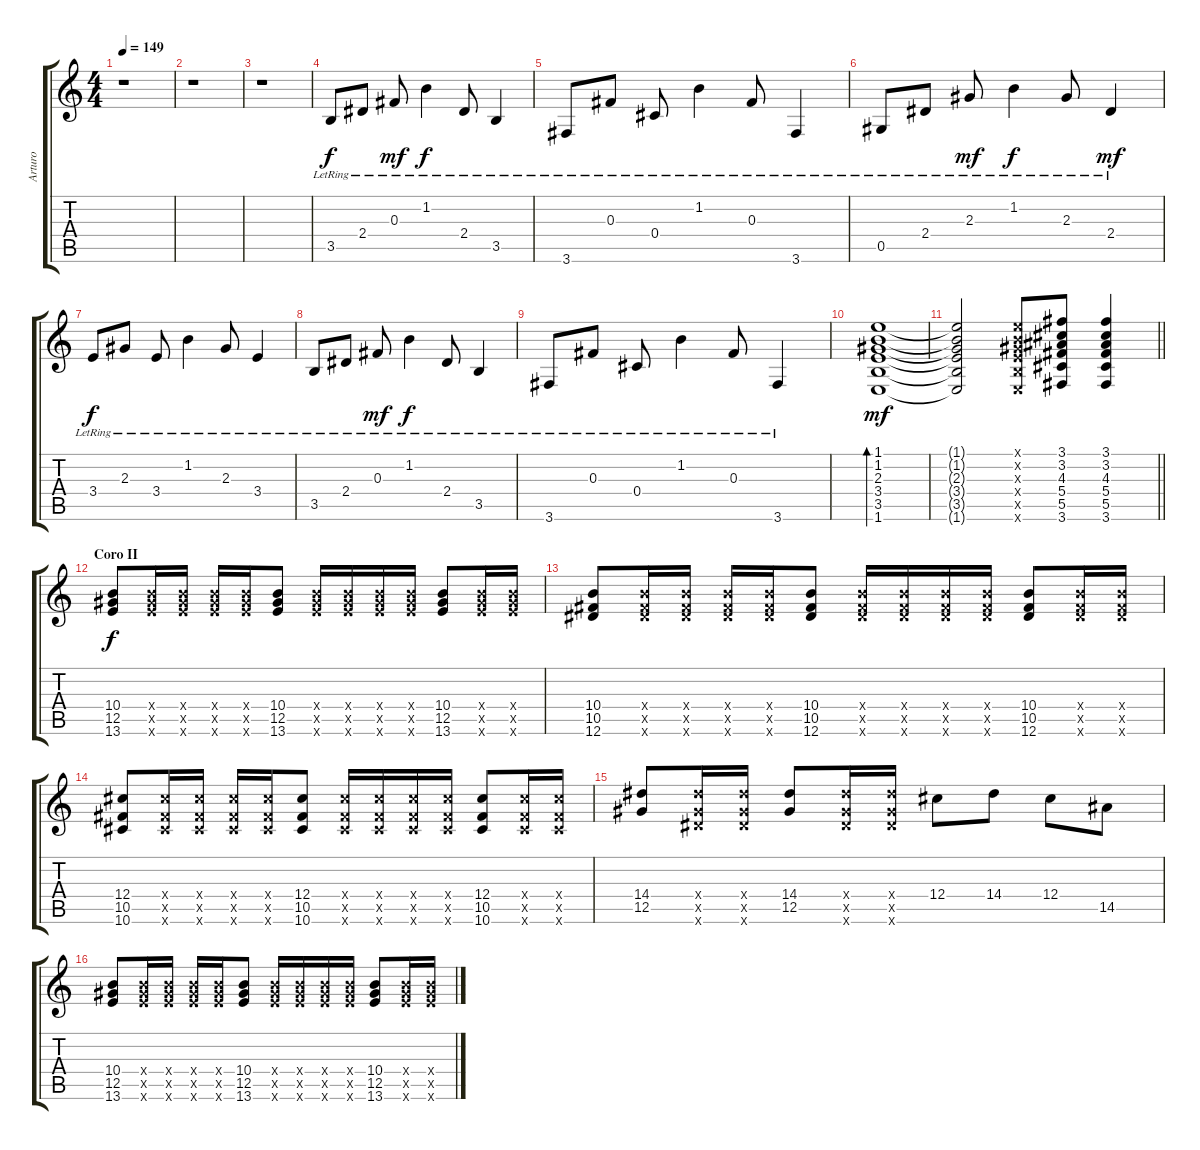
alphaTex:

\track ("Arturo" "Arturo") {instrument distortionguitar}
\staff {score tabs}
\tuning (Eb4 Bb3 Gb3 Db3 Ab2 Eb2) {hide}
\ts (4 4)
\tempo 149
\clef g2
\ks c
r.1{dy f} |
r.1 |
r.1 |
3.5{lr}.8{instrument electricguitarjazz} 2.4{lr}.8 0.3{lr}.8{dy mf} 1.2{lr}.4{dy f} 2.4{lr}.8 3.5{lr}.4 |
3.6{lr}.8 0.3{lr}.8 0.4{lr}.8 1.2{lr}.4 0.3{lr}.8 3.6{lr}.4 |
0.5{lr}.8 2.4{lr}.8 2.3{lr}.8{dy mf} 1.2{lr}.4{dy f} 2.3{lr}.8 2.4{lr}.4{dy mf} |
3.4{lr}.8{dy f} 2.3{lr}.8 3.4{lr}.8 1.2{lr}.4 2.3{lr}.8 3.4{lr}.4 |
3.5{lr}.8 2.4{lr}.8 0.3{lr}.8{dy mf} 1.2{lr}.4{dy f} 2.4{lr}.8 3.5{lr}.4 |
3.6{lr}.8 0.3{lr}.8 0.4{lr}.8 1.2{lr}.4 0.3{lr}.8 3.6{lr}.4 |
(1.1 1.2 2.3 3.4 3.5 1.6).1{bd 30 dy mf instrument distortionguitar} |
\barLineRight lightlight
(1.1{t} 1.2{t} 2.3{t} 3.4{t} 3.5{t} 1.6{t}).2 (1.1{x} 1.2{x} 2.3{x} 3.4{x} 3.5{x} 1.6{x}).8 (3.1 3.2 4.3 5.4 5.5 3.6).8 (3.1 3.2 4.3 5.4 5.5 3.6).4 |
\section ("" "Coro II")
(10.4 12.5 13.6).8{dy f} (10.4{x} 12.5{x} 13.6{x}).16 (10.4{x} 12.5{x} 13.6{x}).16 (10.4{x} 12.5{x} 13.6{x}).16 (10.4{x} 12.5{x} 13.6{x}).16 (10.4 12.5 13.6).8 (10.4{x} 12.5{x} 13.6{x}).16 (10.4{x} 12.5{x} 13.6{x}).16 (10.4{x} 12.5{x} 13.6{x}).16 (10.4{x} 12.5{x} 13.6{x}).16 (10.4 12.5 13.6).8 (10.4{x} 12.5{x} 13.6{x}).16 (10.4{x} 12.5{x} 13.6{x}).16 |
(10.4 10.5 12.6).8 (10.4{x} 10.5{x} 12.6{x}).16 (10.4{x} 10.5{x} 12.6{x}).16 (10.4{x} 10.5{x} 12.6{x}).16 (10.4{x} 10.5{x} 12.6{x}).16 (10.4 10.5 12.6).8 (10.4{x} 10.5{x} 12.6{x}).16 (10.4{x} 10.5{x} 12.6{x}).16 (10.4{x} 10.5{x} 12.6{x}).16 (10.4{x} 10.5{x} 12.6{x}).16 (10.4 10.5 12.6).8 (10.4{x} 10.5{x} 12.6{x}).16 (10.4{x} 10.5{x} 12.6{x}).16 |
(12.4 10.5 10.6).8 (12.4{x} 10.5{x} 10.6{x}).16 (12.4{x} 10.5{x} 10.6{x}).16 (12.4{x} 10.5{x} 10.6{x}).16 (12.4{x} 10.5{x} 10.6{x}).16 (12.4 10.5 10.6).8 (12.4{x} 10.5{x} 10.6{x}).16 (12.4{x} 10.5{x} 10.6{x}).16 (12.4{x} 10.5{x} 10.6{x}).16 (12.4{x} 10.5{x} 10.6{x}).16 (12.4 10.5 10.6).8 (12.4{x} 10.5{x} 10.6{x}).16 (12.4{x} 10.5{x} 10.6{x}).16 |
(14.4 12.5).8 (14.4{x} 12.5{x} 12.6{x}).16 (14.4{x} 12.5{x} 12.6{x}).16 (14.4 12.5).8 (14.4{x} 12.5{x} 12.6{x}).16 (14.4{x} 12.5{x} 12.6{x}).16 12.4.8 14.4.8 12.4.8 14.5.8 |
(10.4 12.5 13.6).8 (10.4{x} 12.5{x} 13.6{x}).16 (10.4{x} 12.5{x} 13.6{x}).16 (10.4{x} 12.5{x} 13.6{x}).16 (10.4{x} 12.5{x} 13.6{x}).16 (10.4 12.5 13.6).8 (10.4{x} 12.5{x} 13.6{x}).16 (10.4{x} 12.5{x} 13.6{x}).16 (10.4{x} 12.5{x} 13.6{x}).16 (10.4{x} 12.5{x} 13.6{x}).16 (10.4 12.5 13.6).8 (10.4{x} 12.5{x} 13.6{x}).16 (10.4{x} 12.5{x} 13.6{x}).16
